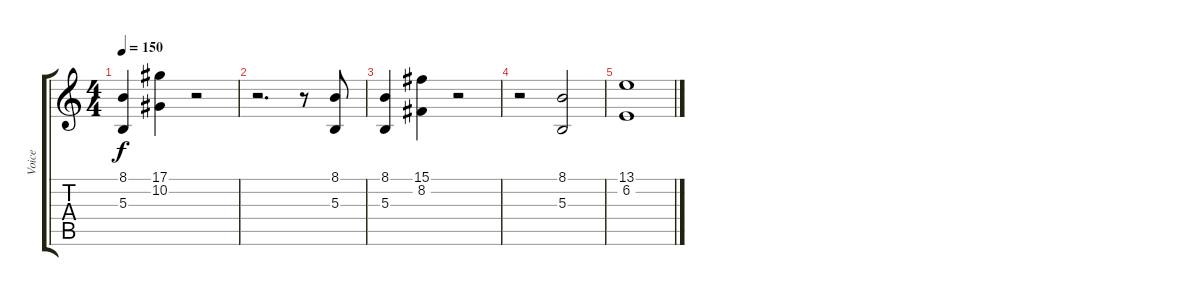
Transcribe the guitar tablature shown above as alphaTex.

\track ("Voice" "Voice") {instrument lead6voice}
\staff {score tabs}
\tuning (Eb4 Bb3 Gb3 Db3 Ab2 Eb2) {hide}
\ts (4 4)
\tempo 150
\clef g2
\ks c
(8.1 5.3).4{dy f} (17.1 10.2).4 r.2 |
r.2{d} r.8 (8.1 5.3).8 |
(8.1 5.3).4 (15.1 8.2).4 r.2 |
r.2 (8.1 5.3).2 |
(13.1 6.2).1
